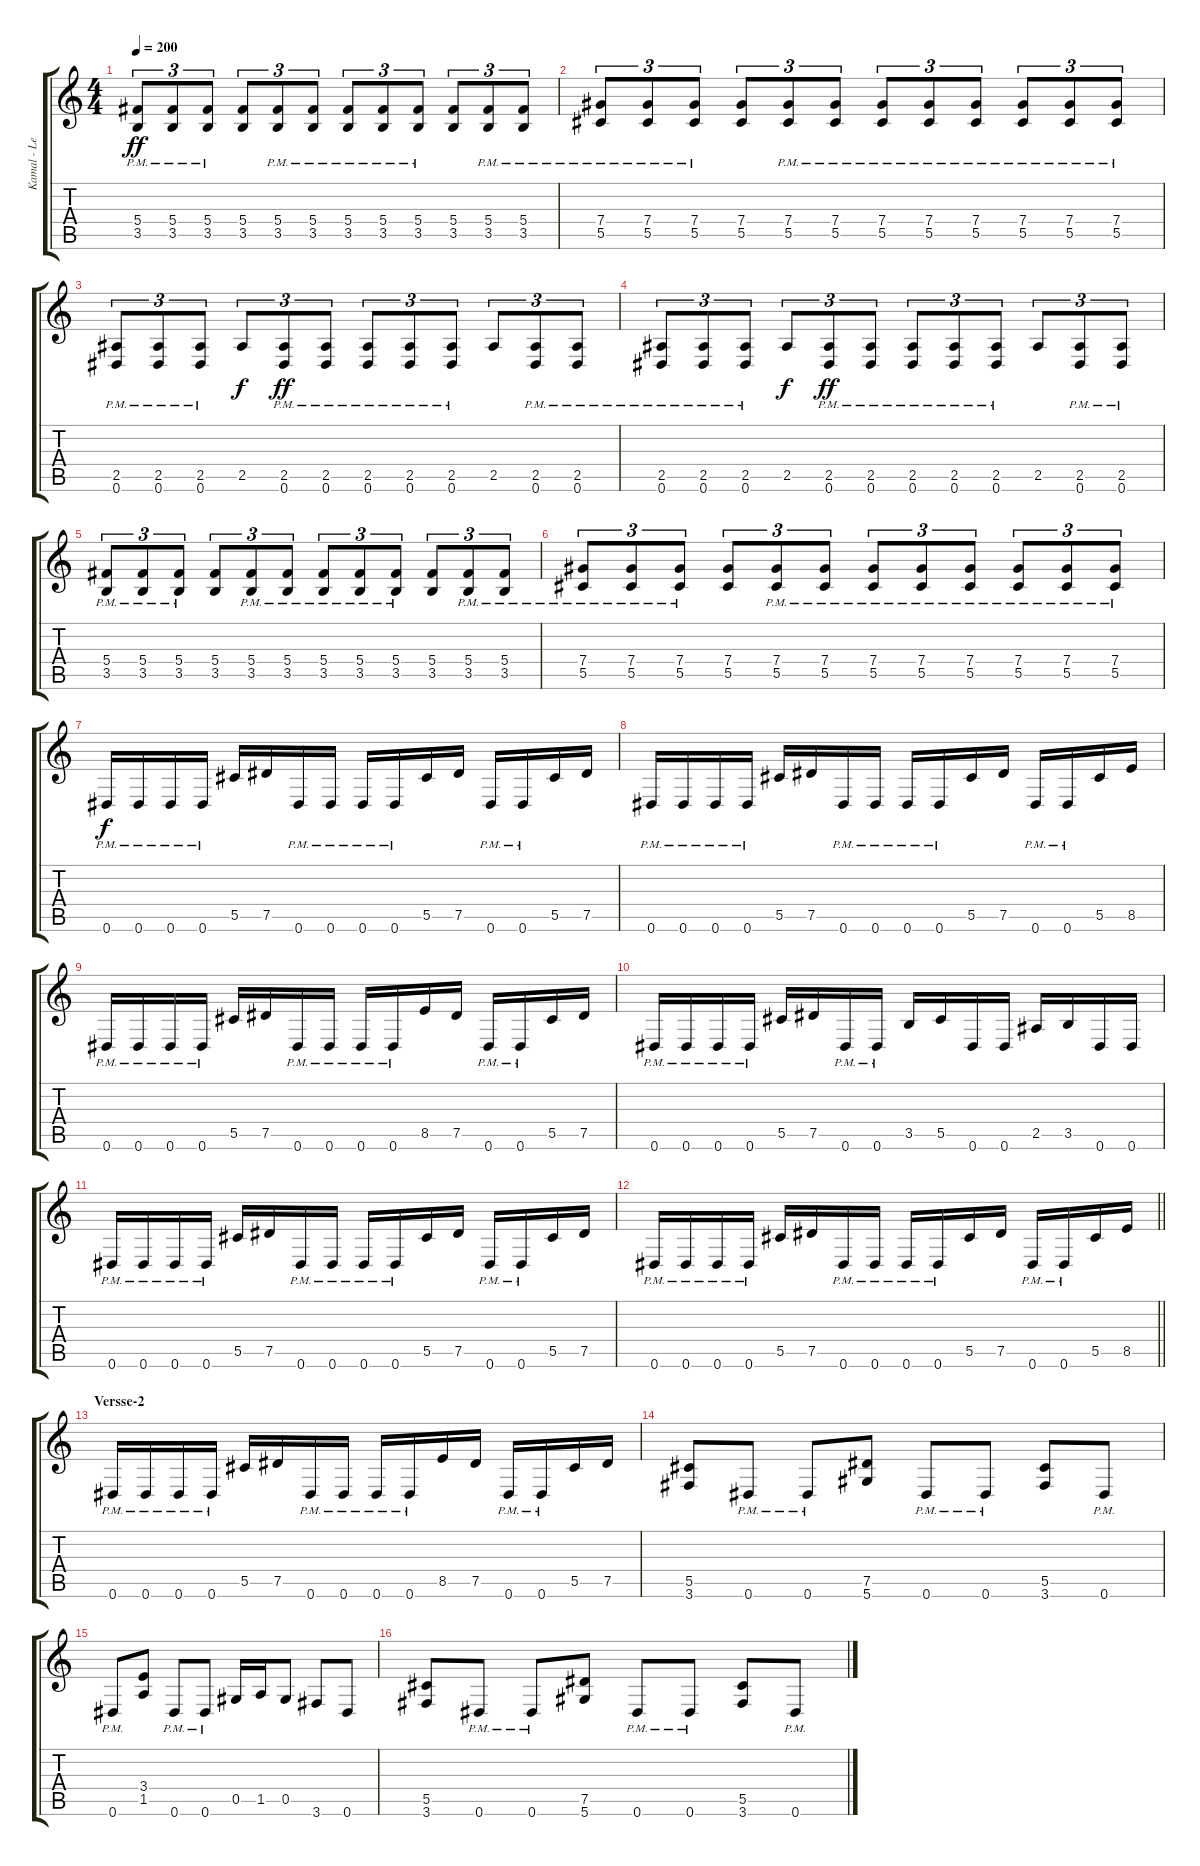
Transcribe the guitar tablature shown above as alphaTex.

\track ("Kamal - Lead" "Kamal - Le") {instrument distortionguitar}
\staff {score tabs}
\tuning (Eb4 Bb3 Gb3 Db3 Ab2 Eb2) {hide}
\ts (4 4)
\tempo 200
\clef g2
\ks c
(5.4{pm} 3.5{pm}).8{tu (3 2) dy ff} (5.4{pm} 3.5{pm}).8{tu (3 2)} (5.4{pm} 3.5{pm}).8{tu (3 2)} (5.4 3.5).8{tu (3 2)} (5.4{pm} 3.5{pm}).8{tu (3 2)} (5.4{pm} 3.5{pm}).8{tu (3 2)} (5.4{pm} 3.5{pm}).8{tu (3 2)} (5.4{pm} 3.5{pm}).8{tu (3 2)} (5.4{pm} 3.5{pm}).8{tu (3 2)} (5.4 3.5).8{tu (3 2)} (5.4{pm} 3.5{pm}).8{tu (3 2)} (5.4{pm} 3.5{pm}).8{tu (3 2)} |
(7.4{pm} 5.5{pm}).8{tu (3 2)} (7.4{pm} 5.5{pm}).8{tu (3 2)} (7.4{pm} 5.5{pm}).8{tu (3 2)} (7.4 5.5).8{tu (3 2)} (7.4{pm} 5.5{pm}).8{tu (3 2)} (7.4{pm} 5.5{pm}).8{tu (3 2)} (7.4{pm} 5.5{pm}).8{tu (3 2)} (7.4{pm} 5.5{pm}).8{tu (3 2)} (7.4{pm} 5.5{pm}).8{tu (3 2)} (7.4{pm} 5.5{pm}).8{tu (3 2)} (7.4{pm} 5.5{pm}).8{tu (3 2)} (7.4{pm} 5.5{pm}).8{tu (3 2)} |
(2.5{pm} 0.6{pm}).8{tu (3 2)} (2.5{pm} 0.6{pm}).8{tu (3 2)} (2.5{pm} 0.6{pm}).8{tu (3 2)} 2.5.8{tu (3 2) dy f} (2.5{pm} 0.6{pm}).8{tu (3 2) dy ff} (2.5{pm} 0.6{pm}).8{tu (3 2)} (2.5{pm} 0.6{pm}).8{tu (3 2)} (2.5{pm} 0.6{pm}).8{tu (3 2)} (2.5{pm} 0.6{pm}).8{tu (3 2)} 2.5.8{tu (3 2)} (2.5 0.6{pm}).8{tu (3 2)} (2.5{pm} 0.6{pm}).8{tu (3 2)} |
(2.5{pm} 0.6{pm}).8{tu (3 2)} (2.5{pm} 0.6{pm}).8{tu (3 2)} (2.5{pm} 0.6{pm}).8{tu (3 2)} 2.5.8{tu (3 2) dy f} (2.5{pm} 0.6{pm}).8{tu (3 2) dy ff} (2.5{pm} 0.6{pm}).8{tu (3 2)} (2.5{pm} 0.6{pm}).8{tu (3 2)} (2.5{pm} 0.6{pm}).8{tu (3 2)} (2.5{pm} 0.6{pm}).8{tu (3 2)} 2.5.8{tu (3 2)} (2.5 0.6{pm}).8{tu (3 2)} (2.5{pm} 0.6{pm}).8{tu (3 2)} |
(5.4{pm} 3.5{pm}).8{tu (3 2)} (5.4{pm} 3.5{pm}).8{tu (3 2)} (5.4{pm} 3.5{pm}).8{tu (3 2)} (5.4 3.5).8{tu (3 2)} (5.4{pm} 3.5{pm}).8{tu (3 2)} (5.4{pm} 3.5{pm}).8{tu (3 2)} (5.4{pm} 3.5{pm}).8{tu (3 2)} (5.4{pm} 3.5{pm}).8{tu (3 2)} (5.4{pm} 3.5{pm}).8{tu (3 2)} (5.4 3.5).8{tu (3 2)} (5.4{pm} 3.5{pm}).8{tu (3 2)} (5.4{pm} 3.5{pm}).8{tu (3 2)} |
(7.4{pm} 5.5{pm}).8{tu (3 2)} (7.4{pm} 5.5{pm}).8{tu (3 2)} (7.4{pm} 5.5{pm}).8{tu (3 2)} (7.4 5.5).8{tu (3 2)} (7.4{pm} 5.5{pm}).8{tu (3 2)} (7.4{pm} 5.5{pm}).8{tu (3 2)} (7.4{pm} 5.5{pm}).8{tu (3 2)} (7.4{pm} 5.5{pm}).8{tu (3 2)} (7.4{pm} 5.5{pm}).8{tu (3 2)} (7.4{pm} 5.5{pm}).8{tu (3 2)} (7.4{pm} 5.5{pm}).8{tu (3 2)} (7.4{pm} 5.5{pm}).8{tu (3 2)} |
0.6{pm}.16{dy f} 0.6{pm}.16 0.6{pm}.16 0.6{pm}.16 5.5.16 7.5.16 0.6{pm}.16 0.6{pm}.16 0.6{pm}.16 0.6{pm}.16 5.5.16 7.5.16 0.6{pm}.16 0.6{pm}.16 5.5.16 7.5.16 |
0.6{pm}.16 0.6{pm}.16 0.6{pm}.16 0.6{pm}.16 5.5.16 7.5.16 0.6{pm}.16 0.6{pm}.16 0.6{pm}.16 0.6{pm}.16 5.5.16 7.5.16 0.6{pm}.16 0.6{pm}.16 5.5.16 8.5.16 |
0.6{pm}.16 0.6{pm}.16 0.6{pm}.16 0.6{pm}.16 5.5.16 7.5.16 0.6{pm}.16 0.6{pm}.16 0.6{pm}.16 0.6{pm}.16 8.5.16 7.5.16 0.6{pm}.16 0.6{pm}.16 5.5.16 7.5.16 |
0.6{pm}.16 0.6{pm}.16 0.6{pm}.16 0.6{pm}.16 5.5.16 7.5.16 0.6{pm}.16 0.6{pm}.16 3.5.16 5.5.16 0.6.16 0.6.16 2.5.16 3.5.16 0.6.16 0.6.16 |
0.6{pm}.16 0.6{pm}.16 0.6{pm}.16 0.6{pm}.16 5.5.16 7.5.16 0.6{pm}.16 0.6{pm}.16 0.6{pm}.16 0.6{pm}.16 5.5.16 7.5.16 0.6{pm}.16 0.6{pm}.16 5.5.16 7.5.16 |
\barLineRight lightlight
0.6{pm}.16 0.6{pm}.16 0.6{pm}.16 0.6{pm}.16 5.5.16 7.5.16 0.6{pm}.16 0.6{pm}.16 0.6{pm}.16 0.6{pm}.16 5.5.16 7.5.16 0.6{pm}.16 0.6{pm}.16 5.5.16 8.5.16 |
\section ("" "Versse-2")
0.6{pm}.16 0.6{pm}.16 0.6{pm}.16 0.6{pm}.16 5.5.16 7.5.16 0.6{pm}.16 0.6{pm}.16 0.6{pm}.16 0.6{pm}.16 8.5.16 7.5.16 0.6{pm}.16 0.6{pm}.16 5.5.16 7.5.16 |
(5.5 3.6).8 0.6{pm}.8 0.6{pm}.8 (7.5 5.6).8 0.6{pm}.8 0.6{pm}.8 (5.5 3.6).8 0.6{pm}.8 |
0.6{pm}.8 (3.4 1.5).8 0.6{pm}.8 0.6{pm}.8 0.5.16 1.5.16 0.5.8 3.6.8 0.6.8 |
(5.5 3.6).8 0.6{pm}.8 0.6{pm}.8 (7.5 5.6).8 0.6{pm}.8 0.6{pm}.8 (5.5 3.6).8 0.6{pm}.8
